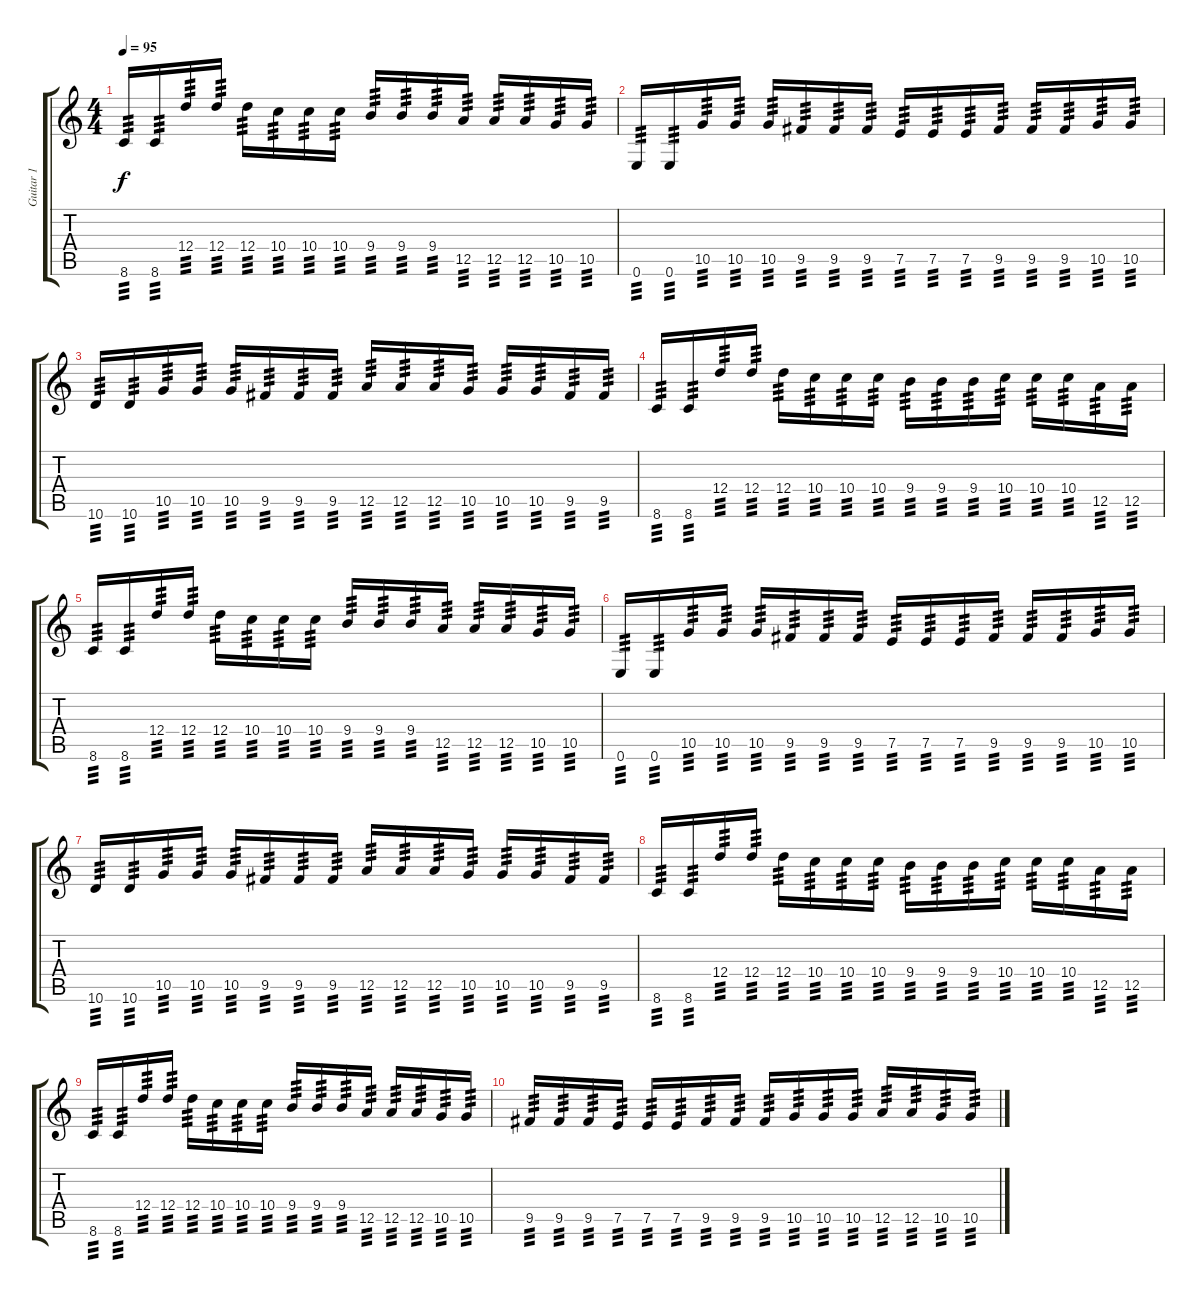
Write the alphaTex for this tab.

\track ("Guitar 1" "Guitar 1") {instrument distortionguitar}
\staff {score tabs}
\tuning (E4 B3 G3 D3 A2 E2) {hide}
\ts (4 4)
\tempo 95
\clef g2
\ks c
8.6.16{tp 3 dy f} 8.6.16{tp 3} 12.4.16{tp 3} 12.4.16{tp 3} 12.4.16{tp 3} 10.4.16{tp 3} 10.4.16{tp 3} 10.4.16{tp 3} 9.4.16{tp 3} 9.4.16{tp 3} 9.4.16{tp 3} 12.5.16{tp 3} 12.5.16{tp 3} 12.5.16{tp 3} 10.5.16{tp 3} 10.5.16{tp 3} |
0.6.16{tp 3} 0.6.16{tp 3} 10.5.16{tp 3} 10.5.16{tp 3} 10.5.16{tp 3} 9.5.16{tp 3} 9.5.16{tp 3} 9.5.16{tp 3} 7.5.16{tp 3} 7.5.16{tp 3} 7.5.16{tp 3} 9.5.16{tp 3} 9.5.16{tp 3} 9.5.16{tp 3} 10.5.16{tp 3} 10.5.16{tp 3} |
10.6.16{tp 3} 10.6.16{tp 3} 10.5.16{tp 3} 10.5.16{tp 3} 10.5.16{tp 3} 9.5.16{tp 3} 9.5.16{tp 3} 9.5.16{tp 3} 12.5.16{tp 3} 12.5.16{tp 3} 12.5.16{tp 3} 10.5.16{tp 3} 10.5.16{tp 3} 10.5.16{tp 3} 9.5.16{tp 3} 9.5.16{tp 3} |
8.6.16{tp 3} 8.6.16{tp 3} 12.4.16{tp 3} 12.4.16{tp 3} 12.4.16{tp 3} 10.4.16{tp 3} 10.4.16{tp 3} 10.4.16{tp 3} 9.4.16{tp 3} 9.4.16{tp 3} 9.4.16{tp 3} 10.4.16{tp 3} 10.4.16{tp 3} 10.4.16{tp 3} 12.5.16{tp 3} 12.5.16{tp 3} |
8.6.16{tp 3} 8.6.16{tp 3} 12.4.16{tp 3} 12.4.16{tp 3} 12.4.16{tp 3} 10.4.16{tp 3} 10.4.16{tp 3} 10.4.16{tp 3} 9.4.16{tp 3} 9.4.16{tp 3} 9.4.16{tp 3} 12.5.16{tp 3} 12.5.16{tp 3} 12.5.16{tp 3} 10.5.16{tp 3} 10.5.16{tp 3} |
0.6.16{tp 3} 0.6.16{tp 3} 10.5.16{tp 3} 10.5.16{tp 3} 10.5.16{tp 3} 9.5.16{tp 3} 9.5.16{tp 3} 9.5.16{tp 3} 7.5.16{tp 3} 7.5.16{tp 3} 7.5.16{tp 3} 9.5.16{tp 3} 9.5.16{tp 3} 9.5.16{tp 3} 10.5.16{tp 3} 10.5.16{tp 3} |
10.6.16{tp 3} 10.6.16{tp 3} 10.5.16{tp 3} 10.5.16{tp 3} 10.5.16{tp 3} 9.5.16{tp 3} 9.5.16{tp 3} 9.5.16{tp 3} 12.5.16{tp 3} 12.5.16{tp 3} 12.5.16{tp 3} 10.5.16{tp 3} 10.5.16{tp 3} 10.5.16{tp 3} 9.5.16{tp 3} 9.5.16{tp 3} |
8.6.16{tp 3} 8.6.16{tp 3} 12.4.16{tp 3} 12.4.16{tp 3} 12.4.16{tp 3} 10.4.16{tp 3} 10.4.16{tp 3} 10.4.16{tp 3} 9.4.16{tp 3} 9.4.16{tp 3} 9.4.16{tp 3} 10.4.16{tp 3} 10.4.16{tp 3} 10.4.16{tp 3} 12.5.16{tp 3} 12.5.16{tp 3} |
8.6.16{tp 3} 8.6.16{tp 3} 12.4.16{tp 3} 12.4.16{tp 3} 12.4.16{tp 3} 10.4.16{tp 3} 10.4.16{tp 3} 10.4.16{tp 3} 9.4.16{tp 3} 9.4.16{tp 3} 9.4.16{tp 3} 12.5.16{tp 3} 12.5.16{tp 3} 12.5.16{tp 3} 10.5.16{tp 3} 10.5.16{tp 3} |
9.5.16{tp 3} 9.5.16{tp 3} 9.5.16{tp 3} 7.5.16{tp 3} 7.5.16{tp 3} 7.5.16{tp 3} 9.5.16{tp 3} 9.5.16{tp 3} 9.5.16{tp 3} 10.5.16{tp 3} 10.5.16{tp 3} 10.5.16{tp 3} 12.5.16{tp 3} 12.5.16{tp 3} 10.5.16{tp 3} 10.5.16{tp 3}
